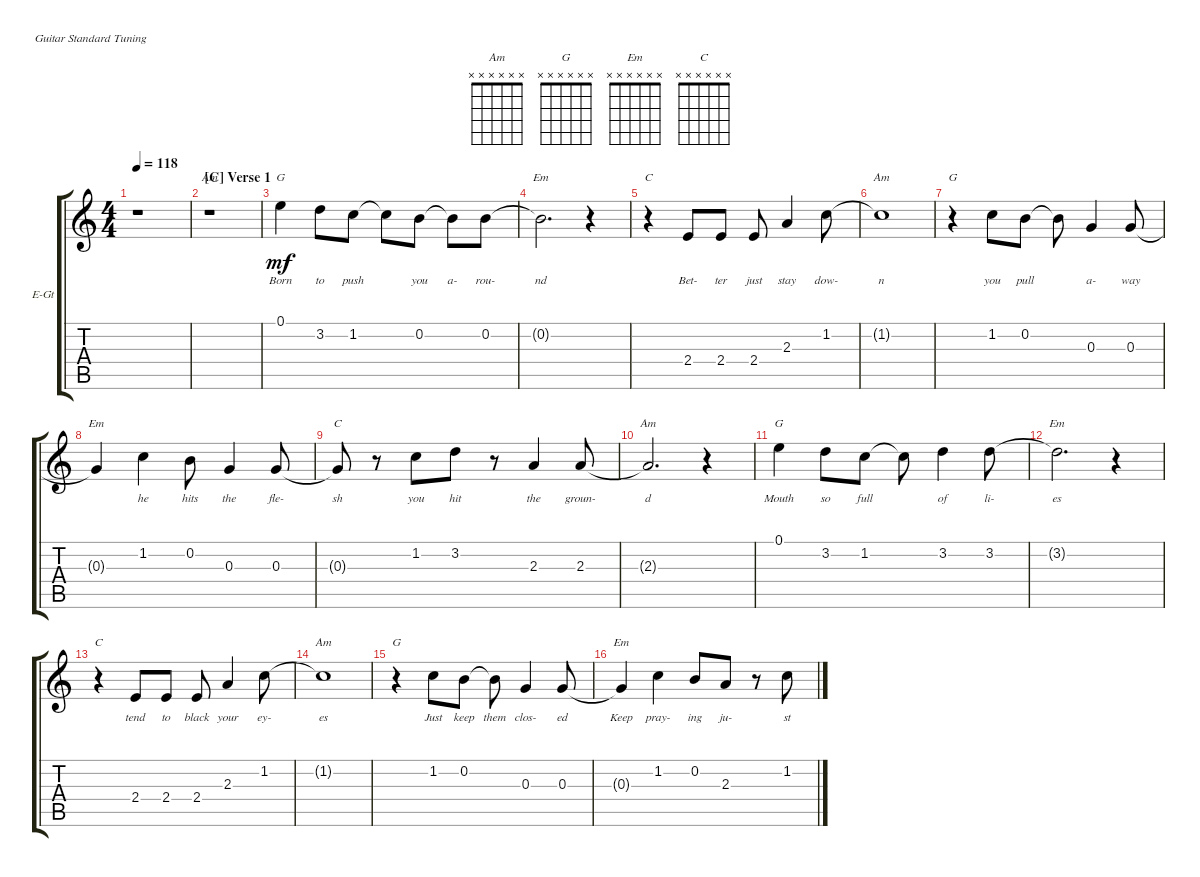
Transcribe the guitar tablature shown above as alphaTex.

\bracketExtendMode groupsimilarinstruments
\firstSystemTrackNameOrientation horizontal
\otherSystemsTrackNameOrientation horizontal
\track ("Voice (James Hetfield)" "E-Gt") {instrument electricguitarclean}
\staff {score tabs}
\tuning (E4 B3 G3 D3 A2 E2)
\chord ("Am" x x x x x x)
\chord ("G" x x x x x x)
\chord ("Em" x x x x x x)
\chord ("C" x x x x x x)
\ts (4 4)
\tempo 118
\clef g2
\ks c
r.1{dy mf} |
\section ("C" "Verse 1")
r.1{ch "Am"} |
0.1.4{ch "G" lyrics (0 "Born") lyrics (1 "") lyrics (2 "") lyrics (3 "") lyrics (4 "")} 3.2.8{lyrics (0 "to") lyrics (1 "") lyrics (2 "") lyrics (3 "") lyrics (4 "")} 1.2.8{lyrics (0 "push") lyrics (1 "") lyrics (2 "") lyrics (3 "") lyrics (4 "")} 1.2{t}.8{lyrics (0 "") lyrics (1 "") lyrics (2 "") lyrics (3 "") lyrics (4 "")} 0.2.8{lyrics (0 "you") lyrics (1 "") lyrics (2 "") lyrics (3 "") lyrics (4 "")} 0.2{t}.8{lyrics (0 "a-") lyrics (1 "") lyrics (2 "") lyrics (3 "") lyrics (4 "")} 0.2.8{lyrics (0 "rou-") lyrics (1 "") lyrics (2 "") lyrics (3 "") lyrics (4 "")} |
0.2{t}.2{d ch "Em" lyrics (0 "nd") lyrics (1 "") lyrics (2 "") lyrics (3 "") lyrics (4 "")} r.4 |
r.4{ch "C"} 2.4.8{lyrics (0 "Bet-") lyrics (1 "") lyrics (2 "") lyrics (3 "") lyrics (4 "")} 2.4.8{lyrics (0 "ter") lyrics (1 "") lyrics (2 "") lyrics (3 "") lyrics (4 "")} 2.4.8{lyrics (0 "just") lyrics (1 "") lyrics (2 "") lyrics (3 "") lyrics (4 "")} 2.3.4{lyrics (0 "stay") lyrics (1 "") lyrics (2 "") lyrics (3 "") lyrics (4 "")} 1.2.8{lyrics (0 "dow-") lyrics (1 "") lyrics (2 "") lyrics (3 "") lyrics (4 "")} |
1.2{t}.1{ch "Am" lyrics (0 "n") lyrics (1 "") lyrics (2 "") lyrics (3 "") lyrics (4 "")} |
r.4{ch "G"} 1.2.8{lyrics (0 "you") lyrics (1 "") lyrics (2 "") lyrics (3 "") lyrics (4 "")} 0.2.8{lyrics (0 "pull") lyrics (1 "") lyrics (2 "") lyrics (3 "") lyrics (4 "")} 0.2{t}.8{lyrics (0 "") lyrics (1 "") lyrics (2 "") lyrics (3 "") lyrics (4 "")} 0.3.4{lyrics (0 "a-") lyrics (1 "") lyrics (2 "") lyrics (3 "") lyrics (4 "")} 0.3.8{lyrics (0 "way") lyrics (1 "") lyrics (2 "") lyrics (3 "") lyrics (4 "")} |
0.3{t}.4{ch "Em" lyrics (0 "") lyrics (1 "") lyrics (2 "") lyrics (3 "") lyrics (4 "")} 1.2.4{lyrics (0 "he") lyrics (1 "") lyrics (2 "") lyrics (3 "") lyrics (4 "")} 0.2.8{lyrics (0 "hits") lyrics (1 "") lyrics (2 "") lyrics (3 "") lyrics (4 "")} 0.3.4{lyrics (0 "the") lyrics (1 "") lyrics (2 "") lyrics (3 "") lyrics (4 "")} 0.3.8{lyrics (0 "fle-") lyrics (1 "") lyrics (2 "") lyrics (3 "") lyrics (4 "")} |
0.3{t}.8{ch "C" lyrics (0 "sh") lyrics (1 "") lyrics (2 "") lyrics (3 "") lyrics (4 "")} r.8 1.2.8{lyrics (0 "you") lyrics (1 "") lyrics (2 "") lyrics (3 "") lyrics (4 "")} 3.2.8{lyrics (0 "hit") lyrics (1 "") lyrics (2 "") lyrics (3 "") lyrics (4 "")} r.8 2.3.4{lyrics (0 "the") lyrics (1 "") lyrics (2 "") lyrics (3 "") lyrics (4 "")} 2.3.8{lyrics (0 "groun-") lyrics (1 "") lyrics (2 "") lyrics (3 "") lyrics (4 "")} |
2.3{t}.2{d ch "Am" lyrics (0 "d") lyrics (1 "") lyrics (2 "") lyrics (3 "") lyrics (4 "")} r.4 |
0.1.4{ch "G" lyrics (0 "Mouth") lyrics (1 "") lyrics (2 "") lyrics (3 "") lyrics (4 "")} 3.2.8{lyrics (0 "so") lyrics (1 "") lyrics (2 "") lyrics (3 "") lyrics (4 "")} 1.2.8{lyrics (0 "full") lyrics (1 "") lyrics (2 "") lyrics (3 "") lyrics (4 "")} 1.2{t}.8{lyrics (0 "") lyrics (1 "") lyrics (2 "") lyrics (3 "") lyrics (4 "")} 3.2.4{lyrics (0 "of") lyrics (1 "") lyrics (2 "") lyrics (3 "") lyrics (4 "")} 3.2.8{lyrics (0 "li-") lyrics (1 "") lyrics (2 "") lyrics (3 "") lyrics (4 "")} |
3.2{t}.2{d ch "Em" lyrics (0 "es") lyrics (1 "") lyrics (2 "") lyrics (3 "") lyrics (4 "")} r.4 |
r.4{ch "C"} 2.4.8{lyrics (0 "tend") lyrics (1 "") lyrics (2 "") lyrics (3 "") lyrics (4 "")} 2.4.8{lyrics (0 "to") lyrics (1 "") lyrics (2 "") lyrics (3 "") lyrics (4 "")} 2.4.8{lyrics (0 "black") lyrics (1 "") lyrics (2 "") lyrics (3 "") lyrics (4 "")} 2.3.4{lyrics (0 "your") lyrics (1 "") lyrics (2 "") lyrics (3 "") lyrics (4 "")} 1.2.8{lyrics (0 "ey-") lyrics (1 "") lyrics (2 "") lyrics (3 "") lyrics (4 "")} |
1.2{t}.1{ch "Am" lyrics (0 "es") lyrics (1 "") lyrics (2 "") lyrics (3 "") lyrics (4 "")} |
r.4{ch "G"} 1.2.8{lyrics (0 "Just") lyrics (1 "") lyrics (2 "") lyrics (3 "") lyrics (4 "")} 0.2.8{lyrics (0 "keep") lyrics (1 "") lyrics (2 "") lyrics (3 "") lyrics (4 "")} 0.2{t}.8{lyrics (0 "them") lyrics (1 "") lyrics (2 "") lyrics (3 "") lyrics (4 "")} 0.3.4{lyrics (0 "clos-") lyrics (1 "") lyrics (2 "") lyrics (3 "") lyrics (4 "")} 0.3.8{lyrics (0 "ed") lyrics (1 "") lyrics (2 "") lyrics (3 "") lyrics (4 "")} |
0.3{t}.4{ch "Em" lyrics (0 "Keep") lyrics (1 "") lyrics (2 "") lyrics (3 "") lyrics (4 "")} 1.2.4{lyrics (0 "pray-") lyrics (1 "") lyrics (2 "") lyrics (3 "") lyrics (4 "")} 0.2.8{lyrics (0 "ing") lyrics (1 "") lyrics (2 "") lyrics (3 "") lyrics (4 "")} 2.3.8{lyrics (0 "ju-") lyrics (1 "") lyrics (2 "") lyrics (3 "") lyrics (4 "")} r.8 1.2.8{lyrics (0 "st") lyrics (1 "") lyrics (2 "") lyrics (3 "") lyrics (4 "")}
